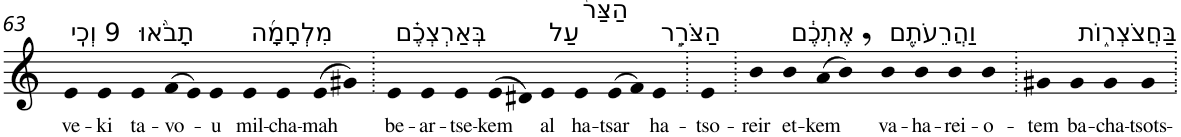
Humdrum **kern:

**kern	**text
*part1	*part1
*staff1	*staff1
*I"Piano	*
*I'Pno	*
!!LO:PB:g=z
*clefG2	*
*k[]	*
=63	=63
!LO:TX:a:t=9 וְכִֽי	!
!	!LO:LY:b
4e	ve-
!	!LO:LY:b
4e	-ki
!LO:TX:a:t=תָבֹ֨אוּ	!
!	!LO:LY:b
4e	ta-
!	!LO:LY:b
(>8f	-vo-
8e)	.
!	!LO:LY:b
4e	-u
!LO:TX:a:t=מִלְחָמָ֜ה	!
!	!LO:LY:b
4e	mil-
!	!LO:LY:b
4e	-cha-
!	!LO:LY:b
(>8e	-mah
8g#X)	.
=64.	=64.
!LO:TX:a:t=בְּאַרְצְכֶ֗ם	!
!	!LO:LY:b
4e	be-
!	!LO:LY:b
4e	-ar-
!	!LO:LY:b
4e	-tse-
!	!LO:LY:b
(>8e	-kem
8d#X)	.
!LO:TX:a:t=עַל	!
!	!LO:LY:b
4e	al
!LO:TX:a:t=הַצַּר֙	!
!	!LO:LY:b
4e	ha-
!	!LO:LY:b
(>8e	-tsar
8f)	.
!LO:TX:a:t=הַצֹּרֵ֣ר	!
!	!LO:LY:b
4e	ha-
=65.	=65.
!	!LO:LY:b
4e	-tso-
=66.	=66.
!	!LO:LY:b
4b	-reir
!LO:TX:a:t=אֶתְכֶ֔ם	!
!	!LO:LY:b
4b	et-
!	!LO:LY:b
(>8a	-kem
8b,)	.
!LO:TX:a:t=וַהֲרֵעֹתֶ֖ם	!
!	!LO:LY:b
4b	va-
!	!LO:LY:b
4b	-ha-
!	!LO:LY:b
4b	-rei-
!	!LO:LY:b
4b	-o-
=67.	=67.
!	!LO:LY:b
4g#X	-tem
!LO:TX:a:t=בַּחֲצֹצְר֑וֹת	!
!	!LO:LY:b
4g#	ba-
!	!LO:LY:b
4g#	-cha-
!	!LO:LY:b
4g#	-tsots-
=.	=.
*-	*-
